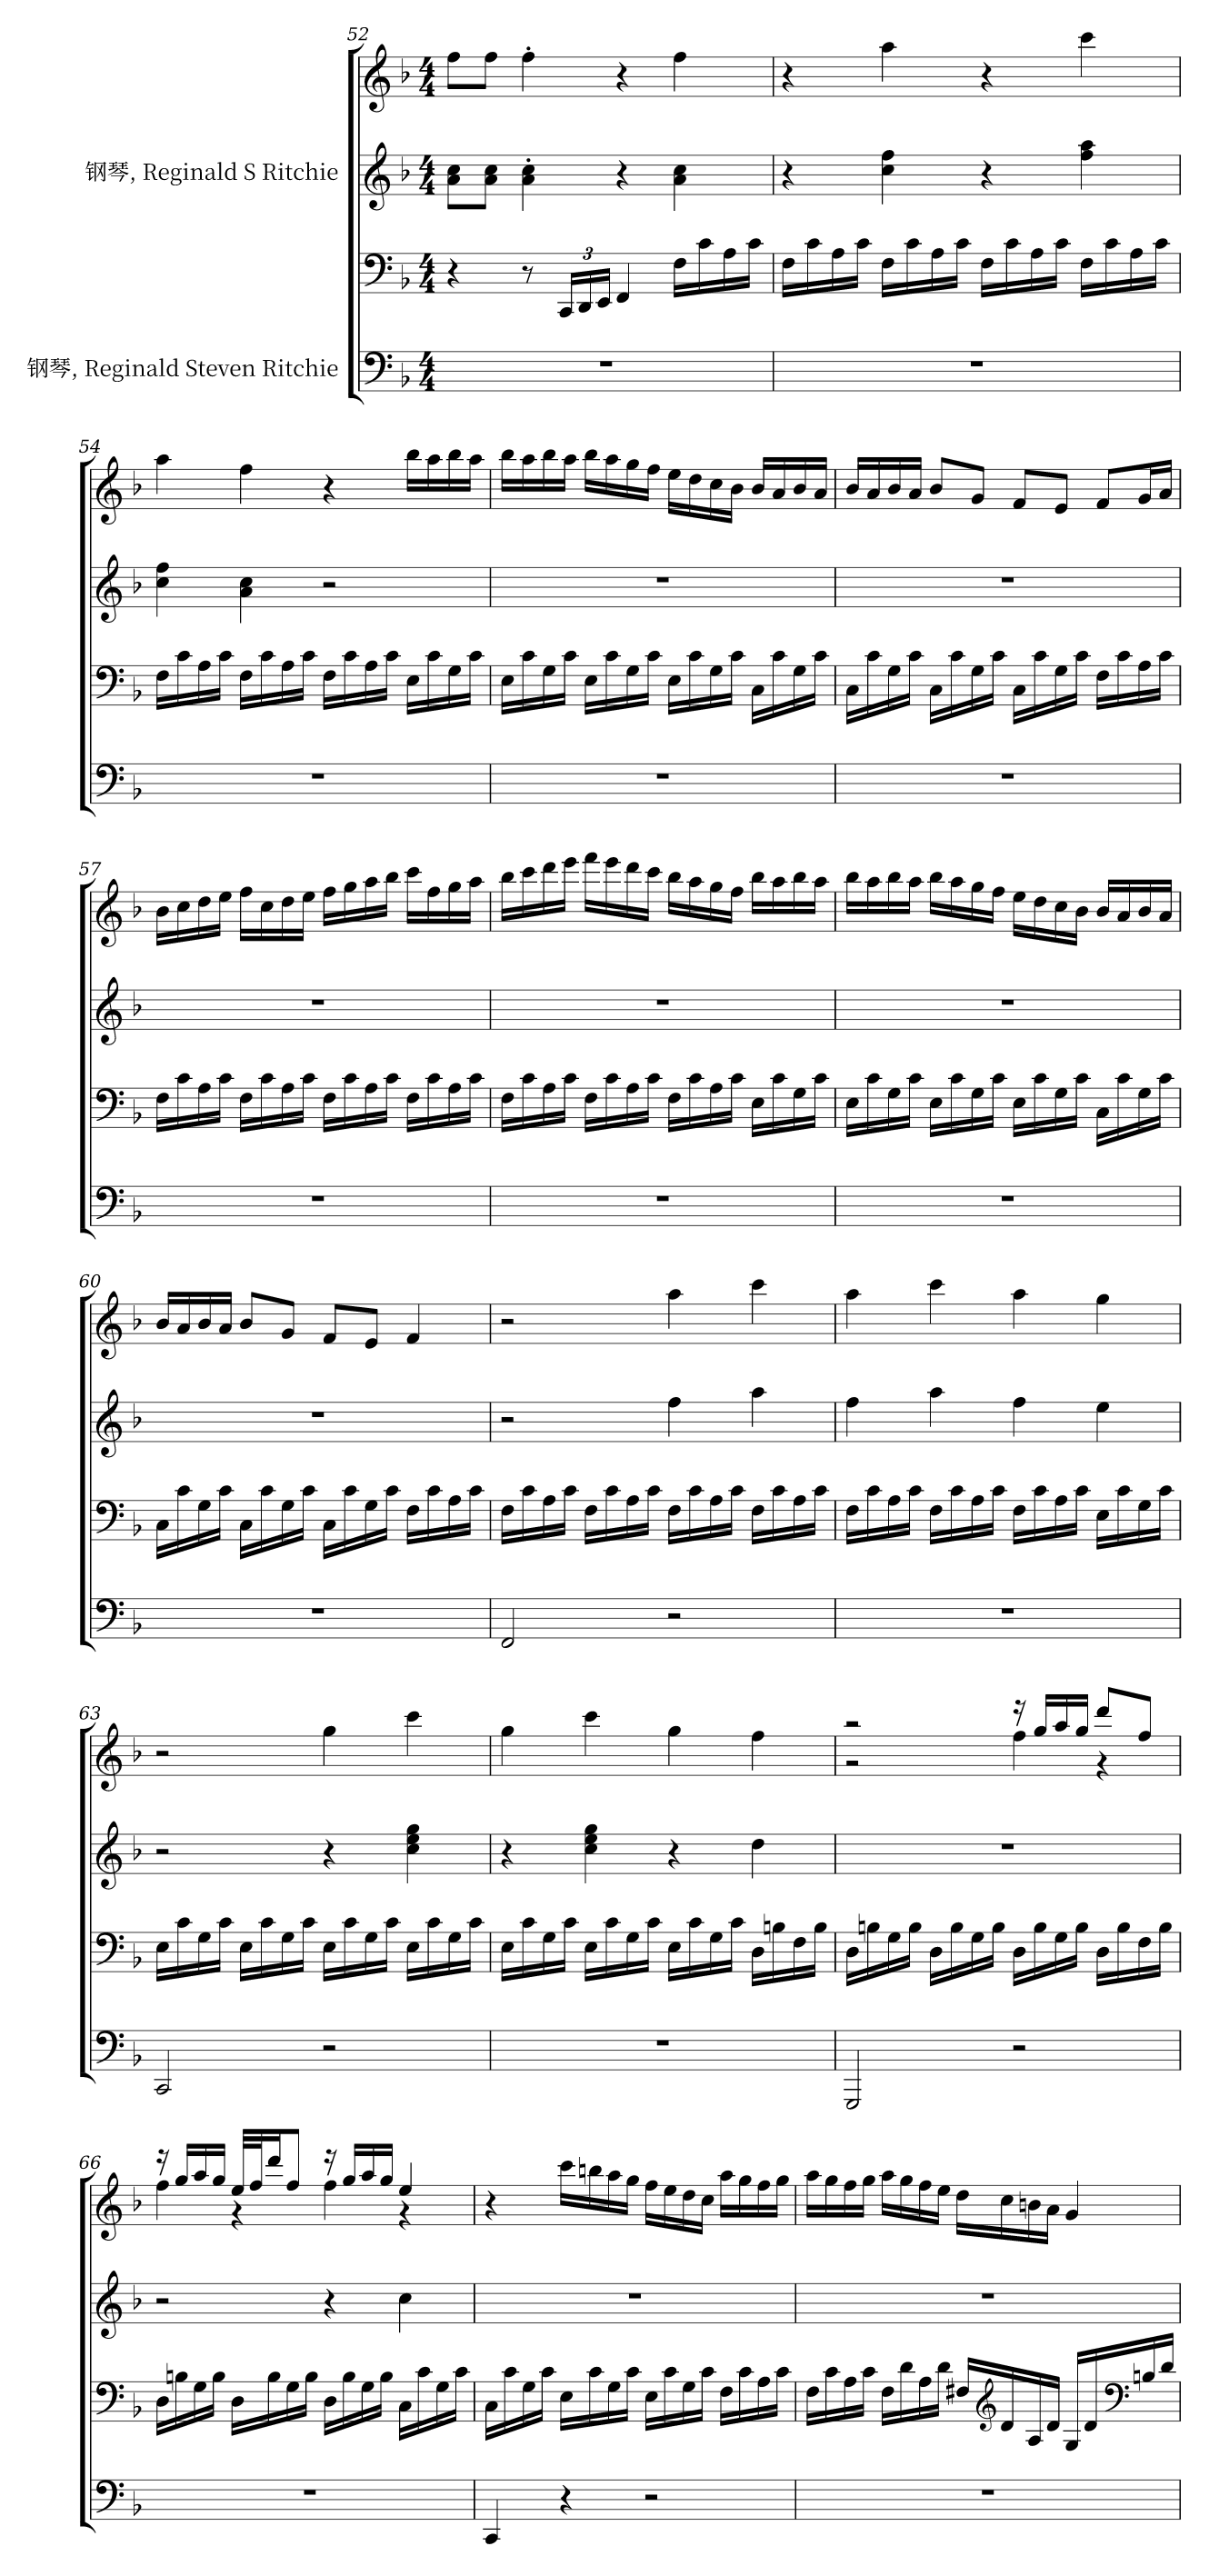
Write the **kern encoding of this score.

**kern	**kern	**kern	**kern
*part2	*part2	*part1	*part1
*staff4	*staff3	*staff2	*staff1
*I"钢琴, Reginald Steven Ritchie	*	*I"钢琴, Reginald S Ritchie	*
*clefF4	*clefF4	*clefG2	*clefG2
*k[b-]	*k[b-]	*k[b-]	*k[b-]
*M4/4	*M4/4	*M4/4	*M4/4
=52	=52	=52	=52
1r	4r	8a\ 8cc\L	8ff\L
.	.	8a\ 8cc\J	8ff\J
.	8r	4a\' 4cc\'	4ff'\
*	*Xbrackettup	*	*
.	24CC/LL	.	.
.	24DD/	.	.
.	24EE/JJ	.	.
.	4FF/	4r	4r
*	*	*	*MM165
.	16F\LL	4a\ 4cc\	4ff\
.	16c\	.	.
.	16A\	.	.
.	16c\JJ	.	.
!!LO:LB:g=z
=53	=53	=53	=53
1r	16F\LL	4r	4r
.	16c\	.	.
.	16A\	.	.
.	16c\JJ	.	.
.	16F\LL	4cc\ 4ff\	4aa\
.	16c\	.	.
.	16A\	.	.
.	16c\JJ	.	.
.	16F\LL	4r	4r
.	16c\	.	.
.	16A\	.	.
.	16c\JJ	.	.
.	16F\LL	4ff\ 4aa\	4ccc\
.	16c\	.	.
.	16A\	.	.
.	16c\JJ	.	.
=54	=54	=54	=54
1r	16F\LL	4cc\ 4ff\	4aa\
.	16c\	.	.
.	16A\	.	.
.	16c\JJ	.	.
.	16F\LL	4a\ 4cc\	4ff\
.	16c\	.	.
.	16A\	.	.
.	16c\JJ	.	.
.	16F\LL	2r	4r
.	16c\	.	.
.	16A\	.	.
.	16c\JJ	.	.
.	16E\LL	.	16bb-\LL
.	16c\	.	16aa\
.	16G\	.	16bb-\
.	16c\JJ	.	16aa\JJ
!!LO:PB:g=z
=55	=55	=55	=55
1r	16E\LL	1r	16bb-\LL
.	16c\	.	16aa\
.	16G\	.	16bb-\
.	16c\JJ	.	16aa\JJ
.	16E\LL	.	16bb-\LL
.	16c\	.	16aa\
.	16G\	.	16gg\
.	16c\JJ	.	16ff\JJ
.	16E\LL	.	16ee\LL
.	16c\	.	16dd\
.	16G\	.	16cc\
.	16c\JJ	.	16b-\JJ
.	16C\LL	.	16b-/LL
.	16c\	.	16a/
.	16G\	.	16b-/
.	16c\JJ	.	16a/JJ
=56	=56	=56	=56
1r	16C\LL	1r	16b-/LL
.	16c\	.	16a/
.	16G\	.	16b-/
.	16c\JJ	.	16a/JJ
.	16C\LL	.	8b-/L
.	16c\	.	.
.	16G\	.	8g/J
.	16c\JJ	.	.
.	16C\LL	.	8f/L
.	16c\	.	.
.	16G\	.	8e/J
.	16c\JJ	.	.
.	16F\LL	.	8f/L
.	16c\	.	.
.	16A\	.	16g/L
.	16c\JJ	.	16a/JJ
!!LO:LB:g=z
=57	=57	=57	=57
1r	16F\LL	1r	16b-\LL
.	16c\	.	16cc\
.	16A\	.	16dd\
.	16c\JJ	.	16ee\JJ
.	16F\LL	.	16ff\LL
.	16c\	.	16cc\
.	16A\	.	16dd\
.	16c\JJ	.	16ee\JJ
.	16F\LL	.	16ff\LL
.	16c\	.	16gg\
.	16A\	.	16aa\
.	16c\JJ	.	16bb-\JJ
.	16F\LL	.	16ccc\LL
.	16c\	.	16ff\
.	16A\	.	16gg\
.	16c\JJ	.	16aa\JJ
=58	=58	=58	=58
1r	16F\LL	1r	16bb-\LL
.	16c\	.	16ccc\
.	16A\	.	16ddd\
.	16c\JJ	.	16eee\JJ
.	16F\LL	.	16fff\LL
.	16c\	.	16eee\
.	16A\	.	16ddd\
.	16c\JJ	.	16ccc\JJ
.	16F\LL	.	16bb-\LL
.	16c\	.	16aa\
.	16A\	.	16gg\
.	16c\JJ	.	16ff\JJ
.	16E\LL	.	16bb-\LL
.	16c\	.	16aa\
.	16G\	.	16bb-\
.	16c\JJ	.	16aa\JJ
!!LO:LB:g=z
=59	=59	=59	=59
1r	16E\LL	1r	16bb-\LL
.	16c\	.	16aa\
.	16G\	.	16bb-\
.	16c\JJ	.	16aa\JJ
.	16E\LL	.	16bb-\LL
.	16c\	.	16aa\
.	16G\	.	16gg\
.	16c\JJ	.	16ff\JJ
.	16E\LL	.	16ee\LL
.	16c\	.	16dd\
.	16G\	.	16cc\
.	16c\JJ	.	16b-\JJ
.	16C\LL	.	16b-/LL
.	16c\	.	16a/
.	16G\	.	16b-/
.	16c\JJ	.	16a/JJ
=60	=60	=60	=60
1r	16C\LL	1r	16b-/LL
.	16c\	.	16a/
.	16G\	.	16b-/
.	16c\JJ	.	16a/JJ
.	16C\LL	.	8b-/L
.	16c\	.	.
.	16G\	.	8g/J
.	16c\JJ	.	.
.	16C\LL	.	8f/L
.	16c\	.	.
.	16G\	.	8e/J
.	16c\JJ	.	.
.	16F\LL	.	4f/
.	16c\	.	.
.	16A\	.	.
.	16c\JJ	.	.
!!LO:PB:g=z
=61	=61	=61	=61
2FF/	16F\LL	2r	2r
.	16c\	.	.
.	16A\	.	.
.	16c\JJ	.	.
.	16F\LL	.	.
.	16c\	.	.
.	16A\	.	.
.	16c\JJ	.	.
2r	16F\LL	4ff\	4aa\
.	16c\	.	.
.	16A\	.	.
.	16c\JJ	.	.
.	16F\LL	4aa\	4ccc\
.	16c\	.	.
.	16A\	.	.
.	16c\JJ	.	.
=62	=62	=62	=62
1r	16F\LL	4ff\	4aa\
.	16c\	.	.
.	16A\	.	.
.	16c\JJ	.	.
.	16F\LL	4aa\	4ccc\
.	16c\	.	.
.	16A\	.	.
.	16c\JJ	.	.
.	16F\LL	4ff\	4aa\
.	16c\	.	.
.	16A\	.	.
.	16c\JJ	.	.
.	16E\LL	4ee\	4gg\
.	16c\	.	.
.	16G\	.	.
.	16c\JJ	.	.
!!LO:LB:g=z
=63	=63	=63	=63
2CC/	16E\LL	2r	2r
.	16c\	.	.
.	16G\	.	.
.	16c\JJ	.	.
.	16E\LL	.	.
.	16c\	.	.
.	16G\	.	.
.	16c\JJ	.	.
2r	16E\LL	4r	4gg\
.	16c\	.	.
.	16G\	.	.
.	16c\JJ	.	.
.	16E\LL	4cc\ 4ee\ 4gg\	4ccc\
.	16c\	.	.
.	16G\	.	.
.	16c\JJ	.	.
=64	=64	=64	=64
1r	16E\LL	4r	4gg\
.	16c\	.	.
.	16G\	.	.
.	16c\JJ	.	.
.	16E\LL	4cc\ 4ee\ 4gg\	4ccc\
.	16c\	.	.
.	16G\	.	.
.	16c\JJ	.	.
.	16E\LL	4r	4gg\
.	16c\	.	.
.	16G\	.	.
.	16c\JJ	.	.
.	16D\LL	4dd\	4ff\
.	16Bn\	.	.
.	16F\	.	.
.	16B\JJ	.	.
!!LO:LB:g=z
=65	=65	=65	=65
*	*	*	*^
2GGG/	16D\LL	1r	2r	2r
.	16Bn\	.	.	.
.	16G\	.	.	.
.	16B\JJ	.	.	.
.	16D\LL	.	.	.
.	16B\	.	.	.
.	16G\	.	.	.
.	16B\JJ	.	.	.
2r	16D\LL	.	16r	4ff\
.	16B\	.	16gg/LL	.
.	16G\	.	16aa/	.
.	16B\JJ	.	16gg/JJ	.
.	16D\LL	.	8ddd/L	4r
.	16B\	.	.	.
.	16F\	.	8ff/J	.
.	16B\JJ	.	.	.
=66	=66	=66	=66	=66
1r	16D\LL	2r	16r	4ff\
.	16Bn\	.	16gg/LL	.
.	16G\	.	16aa/	.
.	16B\JJ	.	16gg/JJ	.
.	16D\LL	.	32ee/LLL	4r
.	.	.	32ff/J	.
.	16B\	.	16ddd/J	.
.	16G\	.	8ff/J	.
.	16B\JJ	.	.	.
.	16D\LL	4r	16r	4ff\
.	16B\	.	16gg/LL	.
.	16G\	.	16aa/	.
.	16B\JJ	.	16gg/JJ	.
.	16C\LL	4cc\	4ee/	4r
.	16c\	.	.	.
.	16G\	.	.	.
.	16c\JJ	.	.	.
*	*	*	*v	*v
!!LO:PB:g=z
=67	=67	=67	=67
4CC/	16C\LL	1r	4r
.	16c\	.	.
.	16G\	.	.
.	16c\JJ	.	.
4r	16E\LL	.	16ccc\LL
.	16c\	.	16bbn\
.	16G\	.	16aa\
.	16c\JJ	.	16gg\JJ
2r	16E\LL	.	16ff\LL
.	16c\	.	16ee\
.	16G\	.	16dd\
.	16c\JJ	.	16cc\JJ
.	16F\LL	.	16aa\LL
.	16c\	.	16gg\
.	16A\	.	16ff\
.	16c\JJ	.	16gg\JJ
=68	=68	=68	=68
1r	16F\LL	1r	16aa\LL
.	16c\	.	16gg\
.	16A\	.	16ff\
.	16c\JJ	.	16gg\JJ
.	16F\LL	.	16aa\LL
.	16d\	.	16gg\
.	16A\	.	16ff\
.	16d\JJ	.	16ee\JJ
.	16F#X/LL	.	16dd\LL
*	*clefG2	*	*
.	16d/	.	16cc\
.	16A/	.	16bn\
.	16d/JJ	.	16a\JJ
.	16G/LL	.	4g/
.	16d/	.	.
*	*clefF4	*	*
.	16Bn/	.	.
.	16d/JJ	.	.
=	=	=	=
*-	*-	*-	*-
